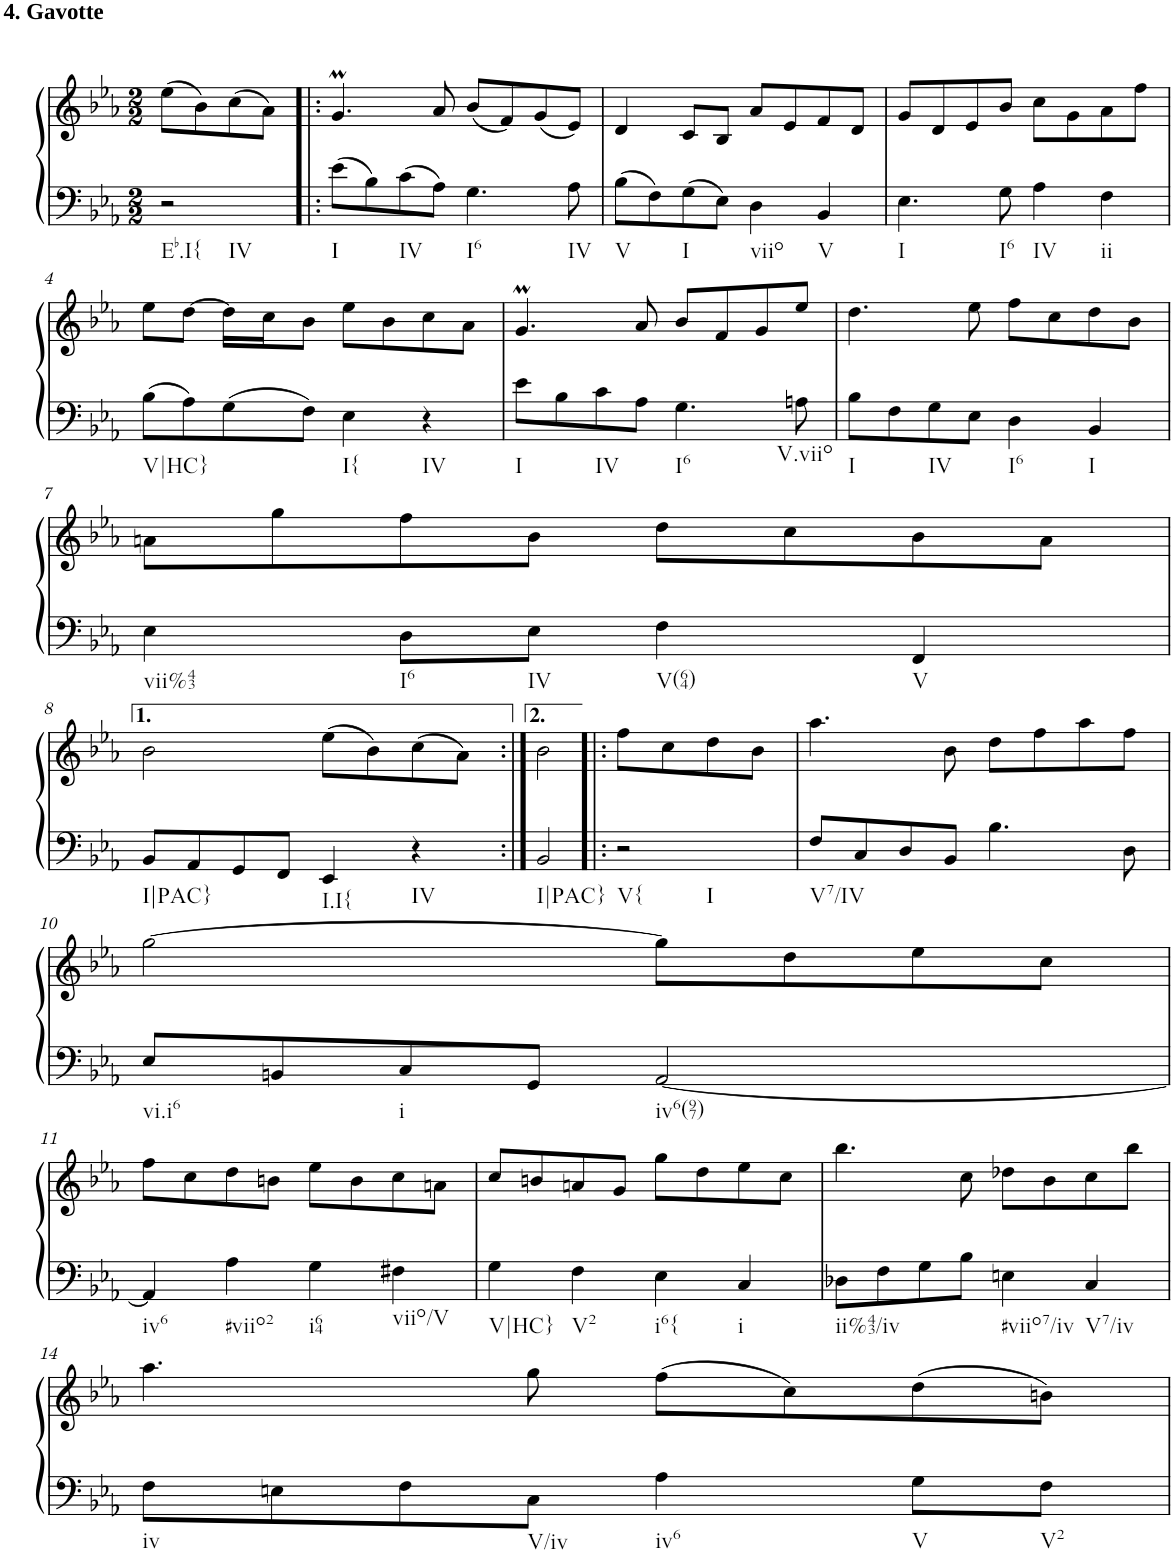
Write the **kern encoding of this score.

**kern	**kern
*part1	*part1
*staff2	*staff1
*I"Klavier linke Hand	*
*clefF4	*clefG2
*k[b-e-a-]	*k[b-e-a-]
*M2/2	*M2/2
=	=
!	!LO:TX:a:B:t=4. Gavotte
!LO:TX:b:t=Eb.I{	!
!LO:TX:b:t=IV	!
2r	(8ee-\L
.	8b-\)
.	(8cc\
.	8a-\J)
=1!|:	=1!|:
!LO:TX:b:t=I	!
8e-\L	4.gm/
8B-\	.
!LO:TX:b:t=IV	!
8c\	.
8A-\J	8a-/
!LO:TX:b:t=I6	!
4.G\	(8b-/L
.	8f/)
.	(8g/
!LO:TX:b:t=IV	!
8A-\	8e-/J)
=2	=2
!LO:TX:b:t=V	!
8B-\L	4d/
8F\	.
!LO:TX:b:t=I	!
8G\	8c/L
8E-\J	8B-/J
!LO:TX:b:t=viio	!
4D\	8a-/L
.	8e-/
!LO:TX:b:t=V	!
4BB-/	8f/
.	8d/J
=3	=3
!LO:TX:b:t=I	!
4.E-\	8g/L
.	8d/
.	8e-/
!LO:TX:b:t=I6	!
8G\	8b-/J
!LO:TX:b:t=IV	!
4A-\	8cc\L
.	8g\
!LO:TX:b:t=ii	!
4F\	8a-\
.	8ff\J
!!LO:LB:g=z
=4	=4
!LO:TX:b:t=V|HC}	!
8B-\L	8ee-\L
8A-\	[8dd\J
8G\	16dd\LL]
.	16cc\J
8F\J	8b-\J
!LO:TX:b:t=I{	!
4E-\	8ee-\L
.	8b-\
!LO:TX:b:t=IV	!
4r	8cc\
.	8a-\J
=5	=5
!LO:TX:b:t=I	!
8e-\L	4.gm/
8B-\	.
!LO:TX:b:t=IV	!
8c\	.
8A-\J	8a-/
!LO:TX:b:t=I6	!
4.G\	8b-/L
.	8f/
.	8g/
!LO:TX:b:t=V.viio	!
8An\	8ee-/J
=6	=6
!LO:TX:b:t=I	!
8B-\L	4.dd\
8F\	.
!LO:TX:b:t=IV	!
8G\	.
8E-\J	8ee-\
!LO:TX:b:t=I6	!
4D\	8ff\L
.	8cc\
!LO:TX:b:t=I	!
4BB-/	8dd\
.	8b-\J
!!LO:LB:g=z
=7	=7
!LO:TX:b:t=vii%43	!
4E-\	8an\L
.	8gg\
!LO:TX:b:t=I6	!
8D\L	8ff\
!LO:TX:b:t=IV	!
8E-\J	8b-\J
!LO:TX:b:t=V(64)	!
4F\	8dd\L
.	8cc\
!LO:TX:b:t=V	!
4FF/	8b-\
.	8a\J
!!LO:LB:g=z
=8	=8
!LO:TX:b:t=I|PAC}	!
8BB-/L	2b-\
8AA-/	.
8GG/	.
8FF/J	.
!LO:TX:b:t=I.I{	!
4EE-/	(8ee-\L
.	8b-\)
!LO:TX:b:t=IV	!
4r	(8cc\
.	8a-\J)
=8X1:|!	=8X1:|!
!LO:TX:b:t=I|PAC}	!
2BB-/	2b-\
=8X2!|:	=8X2!|:
!LO:TX:b:t=V{	!
!LO:TX:b:t=I	!
2r	8ff\L
.	8cc\
.	8dd\
.	8b-\J
=9	=9
!LO:TX:b:t=V7/IV	!
8F/L	4.aa-\
8C/	.
8D/	.
8BB-/J	8b-\
4.B-\	8dd\L
.	8ff\
.	8aa-\
8D\	8ff\J
!!LO:LB:g=z
=10	=10
!LO:TX:b:t=vi.i6	!
8E-/L	[2gg\
8BBn/	.
!LO:TX:b:t=i	!
8C/	.
8GG/J	.
!LO:TX:b:t=iv6(97)	!
[2AA-/	8gg\L]
.	8dd\
.	8ee-\
.	8cc\J
!!LO:LB:g=z
=11	=11
!LO:TX:b:t=iv6	!
4AA-/]	8ff\L
.	8cc\
!LO:TX:b:t=#viio2	!
4A-\	8dd\
.	8bn\J
!LO:TX:b:t=i64	!
4G\	8ee-\L
.	8b\
!LO:TX:b:t=viio/V	!
4F#X\	8cc\
.	8an\J
=12	=12
!LO:TX:b:t=V|HC}	!
4G\	8cc/L
.	8bn/
!LO:TX:b:t=V2	!
4F\	8an/
.	8g/J
!LO:TX:b:t=i6{	!
4E-\	8gg\L
.	8dd\
!LO:TX:b:t=i	!
4C/	8ee-\
.	8cc\J
=13	=13
!LO:TX:b:t=ii%43/iv	!
8D-X\L	4.bb-\
8F\	.
8G\	.
8B-\J	8cc\
!LO:TX:b:t=#viio7/iv	!
4En\	8dd-X\L
.	8b-\
!LO:TX:b:t=V7/iv	!
4C/	8cc\
.	8bb-\J
!!LO:LB:g=z
=14	=14
!LO:TX:b:t=iv	!
8F\L	4.aa-\
8En\	.
8F\	.
!LO:TX:b:t=V/iv	!
8C\J	8gg\
!LO:TX:b:t=iv6	!
4A-\	(8ff\L
.	8cc\)
!LO:TX:b:t=V	!
8G\L	(8dd\
!LO:TX:b:t=V2	!
8F\J	8bn\J)
=	=
*-	*-
